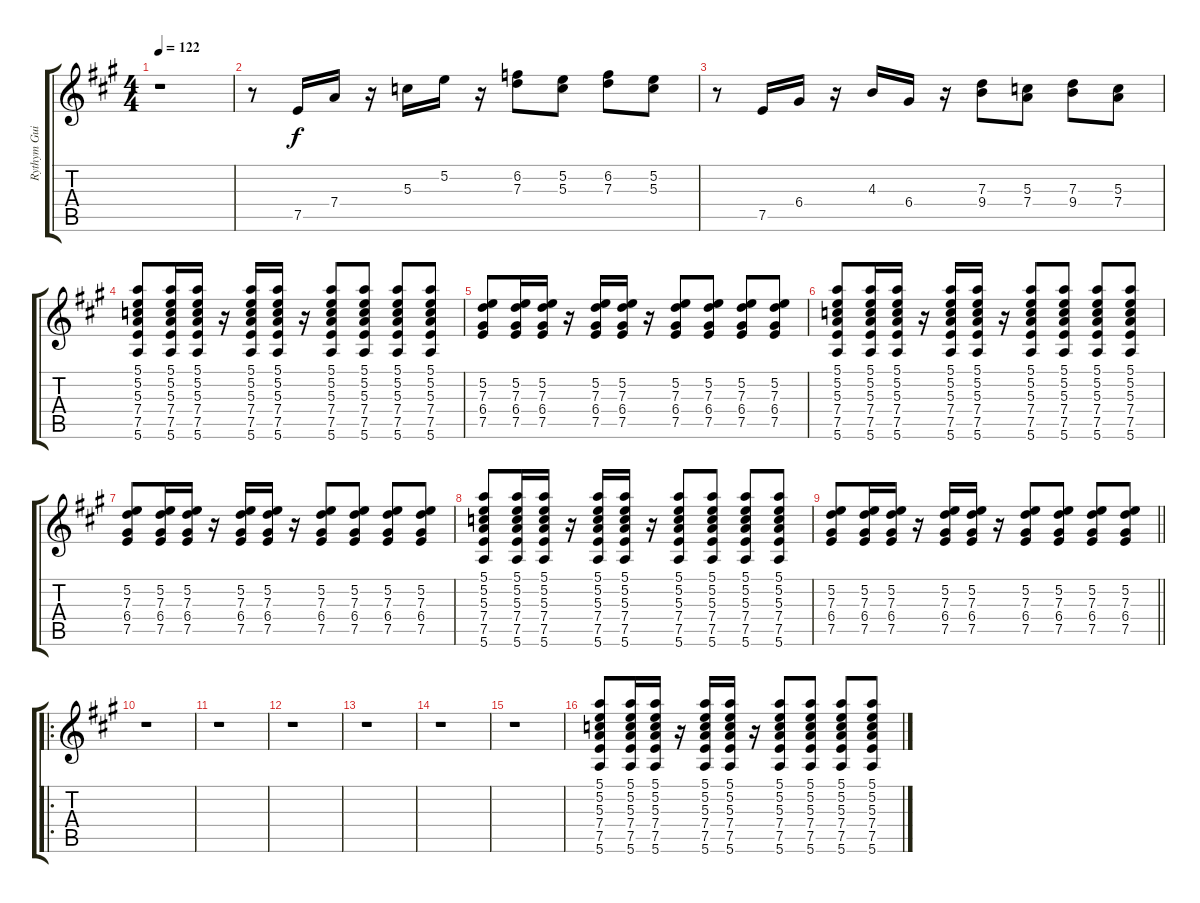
\track ("Rythym Guitar" "Rythym Gui") {instrument acousticguitarnylon}
\staff {score tabs}
\tuning (E4 B3 G3 D3 A2 E2) {hide}
\ts (4 4)
\tempo 122
\clef g2
\ks a
r.1{dy f instrument acousticguitarnylon} |
r.8 7.5.16 7.4.16 r.16 5.3.16 5.2.16 r.16 (6.2 7.3).8 (5.2 5.3).8 (6.2 7.3).8 (5.2 5.3).8 |
r.8 7.5.16 6.4.16 r.16 4.3.16 6.4.16 r.16 (7.3 9.4).8 (5.3 7.4).8 (7.3 9.4).8 (5.3 7.4).8 |
(5.1 5.2 5.3 7.4 7.5 5.6).8 (5.1 5.2 5.3 7.4 7.5 5.6).16 (5.1 5.2 5.3 7.4 7.5 5.6).16 r.16 (5.1 5.2 5.3 7.4 7.5 5.6).16 (5.1 5.2 5.3 7.4 7.5 5.6).16 r.16 (5.1 5.2 5.3 7.4 7.5 5.6).8 (5.1 5.2 5.3 7.4 7.5 5.6).8 (5.1 5.2 5.3 7.4 7.5 5.6).8 (5.1 5.2 5.3 7.4 7.5 5.6).8 |
(5.2 7.3 6.4 7.5).8 (5.2 7.3 6.4 7.5).16 (5.2 7.3 6.4 7.5).16 r.16 (5.2 7.3 6.4 7.5).16 (5.2 7.3 6.4 7.5).16 r.16 (5.2 7.3 6.4 7.5).8 (5.2 7.3 6.4 7.5).8 (5.2 7.3 6.4 7.5).8 (5.2 7.3 6.4 7.5).8 |
(5.1 5.2 5.3 7.4 7.5 5.6).8 (5.1 5.2 5.3 7.4 7.5 5.6).16 (5.1 5.2 5.3 7.4 7.5 5.6).16 r.16 (5.1 5.2 5.3 7.4 7.5 5.6).16 (5.1 5.2 5.3 7.4 7.5 5.6).16 r.16 (5.1 5.2 5.3 7.4 7.5 5.6).8 (5.1 5.2 5.3 7.4 7.5 5.6).8 (5.1 5.2 5.3 7.4 7.5 5.6).8 (5.1 5.2 5.3 7.4 7.5 5.6).8 |
(5.2 7.3 6.4 7.5).8 (5.2 7.3 6.4 7.5).16 (5.2 7.3 6.4 7.5).16 r.16 (5.2 7.3 6.4 7.5).16 (5.2 7.3 6.4 7.5).16 r.16 (5.2 7.3 6.4 7.5).8 (5.2 7.3 6.4 7.5).8 (5.2 7.3 6.4 7.5).8 (5.2 7.3 6.4 7.5).8 |
(5.1 5.2 5.3 7.4 7.5 5.6).8 (5.1 5.2 5.3 7.4 7.5 5.6).16 (5.1 5.2 5.3 7.4 7.5 5.6).16 r.16 (5.1 5.2 5.3 7.4 7.5 5.6).16 (5.1 5.2 5.3 7.4 7.5 5.6).16 r.16 (5.1 5.2 5.3 7.4 7.5 5.6).8 (5.1 5.2 5.3 7.4 7.5 5.6).8 (5.1 5.2 5.3 7.4 7.5 5.6).8 (5.1 5.2 5.3 7.4 7.5 5.6).8 |
\barLineRight lightlight
(5.2 7.3 6.4 7.5).8 (5.2 7.3 6.4 7.5).16 (5.2 7.3 6.4 7.5).16 r.16 (5.2 7.3 6.4 7.5).16 (5.2 7.3 6.4 7.5).16 r.16 (5.2 7.3 6.4 7.5).8 (5.2 7.3 6.4 7.5).8 (5.2 7.3 6.4 7.5).8 (5.2 7.3 6.4 7.5).8 |
\ro
r.1 |
r.1 |
r.1 |
r.1 |
r.1 |
r.1 |
(5.1 5.2 5.3 7.4 7.5 5.6).8 (5.1 5.2 5.3 7.4 7.5 5.6).16 (5.1 5.2 5.3 7.4 7.5 5.6).16 r.16 (5.1 5.2 5.3 7.4 7.5 5.6).16 (5.1 5.2 5.3 7.4 7.5 5.6).16 r.16 (5.1 5.2 5.3 7.4 7.5 5.6).8 (5.1 5.2 5.3 7.4 7.5 5.6).8 (5.1 5.2 5.3 7.4 7.5 5.6).8 (5.1 5.2 5.3 7.4 7.5 5.6).8
